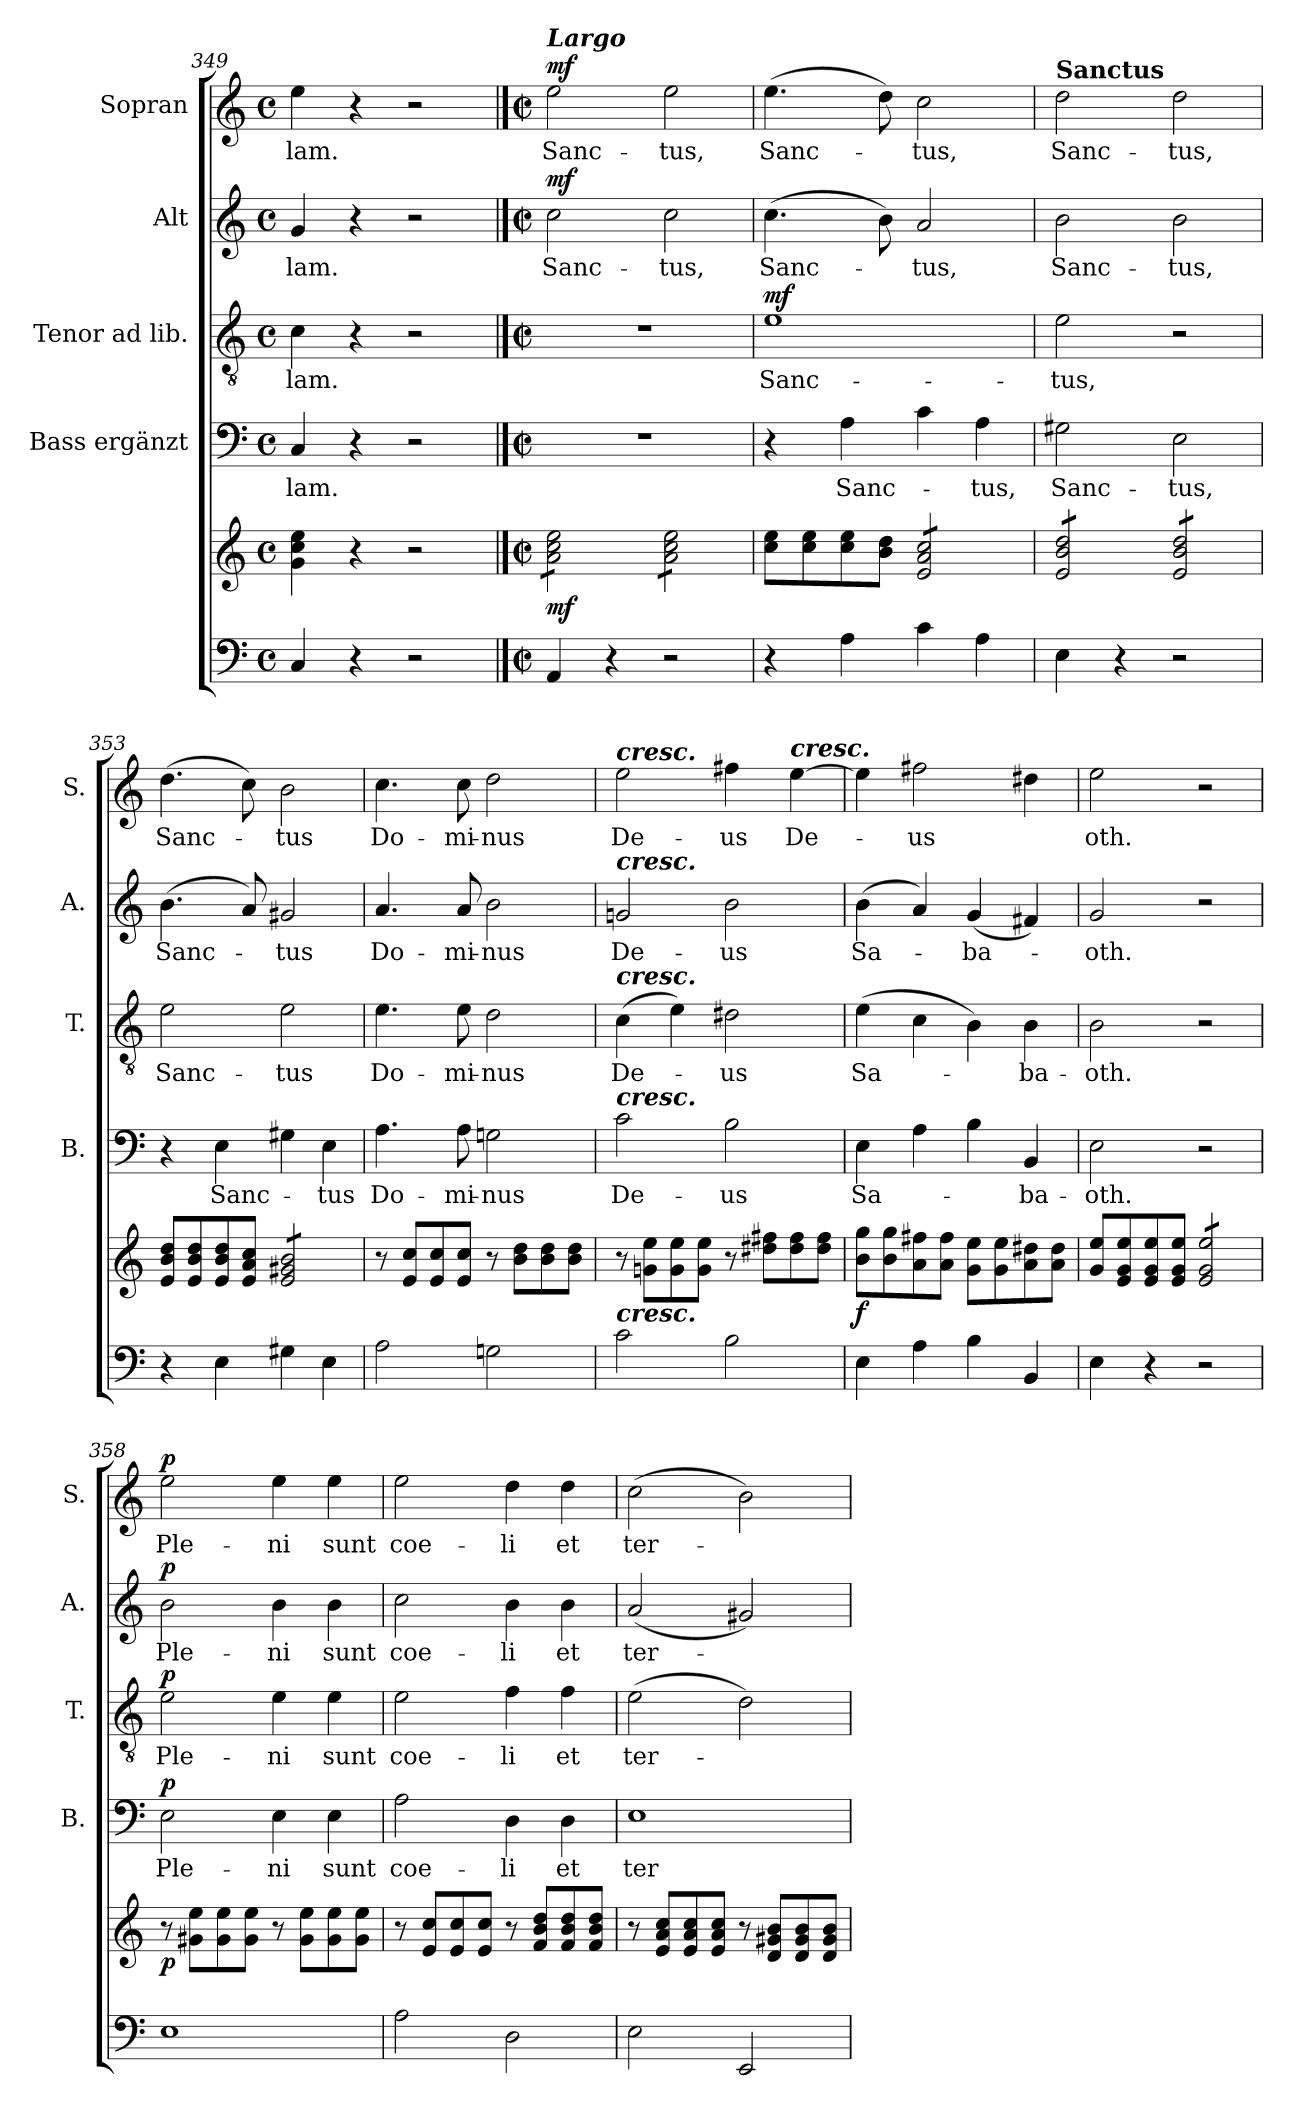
**kern	**kern	**dynam	**kern	**text	**dynam	**kern	**text	**dynam	**kern	**text	**dynam	**kern	**text	**dynam
*part5	*part5	*part5	*part4	*part4	*part4	*part3	*part3	*part3	*part2	*part2	*part2	*part1	*part1	*part1
*staff6	*staff5	*staff5/6	*staff4	*staff4	*staff4	*staff3	*staff3	*staff3	*staff2	*staff2	*staff2	*staff1	*staff1	*staff1
*	*	*	*I"Bass ergänzt	*	*	*I"Tenor ad lib.	*	*	*I"Alt	*	*	*I"Sopran	*	*
*	*	*	*I'B.	*	*	*I'T.	*	*	*I'A.	*	*	*I'S.	*	*
*clefF4	*clefG2	*	*clefF4	*	*	*clefGv2	*	*	*clefG2	*	*	*clefG2	*	*
*k[]	*k[]	*	*k[]	*	*	*k[]	*	*	*k[]	*	*	*k[]	*	*
*C:	*C:	*	*C:	*	*	*C:	*	*	*C:	*	*	*C:	*	*
*M4/4	*M4/4	*	*M4/4	*	*	*M4/4	*	*	*M4/4	*	*	*M4/4	*	*
*met(c)	*met(c)	*	*met(c)	*	*	*met(c)	*	*	*met(c)	*	*	*met(c)	*	*
=349	=349	=349	=349	=349	=349	=349	=349	=349	=349	=349	=349	=349	=349	=349
!	!	!	!	!LO:LY:b	!	!	!LO:LY:b	!	!	!LO:LY:b	!	!	!LO:LY:b	!
4C/	4g\ 4cc\ 4ee\	.	4C/	-lam.	.	4c\	-lam.	.	4g/	-lam.	.	4ee\	-lam.	.
4r	4r	.	4r	.	.	4r	.	.	4r	.	.	4r	.	.
2r	2r	.	2r	.	.	2r	.	.	2r	.	.	2r	.	.
!!LO:LB:g=z
==350	==350	==350	==350	==350	==350	==350	==350	==350	==350	==350	==350	==350	==350	==350
*M2/2	*M2/2	*	*M2/2	*	*	*M2/2	*	*	*M2/2	*	*	*M2/2	*	*
*met(c|)	*met(c|)	*	*met(c|)	*	*	*met(c|)	*	*	*met(c|)	*	*	*met(c|)	*	*
!	!	!	!	!	!	!	!	!	!	!	!	!LO:TX:a:Bi:t=Largo	!	!
!	!	!LO:DY:b	!	!	!	!	!	!	!	!LO:LY:b	!LO:DY:a	!	!LO:LY:b	!LO:DY:a
*	*tremolo	*	*	*	*	*	*	*	*	*	*	*	*	*
4AA/	8a\ 8cc\ 8ee\L	mf	1r	.	.	1r	.	.	2cc\	Sanc-	mf	2ee\	Sanc-	mf
.	8a\ 8cc\ 8ee\	.	.	.	.	.	.	.	.	.	.	.	.	.
4r	8a\ 8cc\ 8ee\	.	.	.	.	.	.	.	.	.	.	.	.	.
.	8a\ 8cc\ 8ee\J	.	.	.	.	.	.	.	.	.	.	.	.	.
!	!	!	!	!	!	!	!	!	!	!LO:LY:b	!	!	!LO:LY:b	!
2r	8a\ 8cc\ 8ee\L	.	.	.	.	.	.	.	2cc\	-tus,	.	2ee\	-tus,	.
.	8a\ 8cc\ 8ee\	.	.	.	.	.	.	.	.	.	.	.	.	.
.	8a\ 8cc\ 8ee\	.	.	.	.	.	.	.	.	.	.	.	.	.
.	8a\ 8cc\ 8ee\J	.	.	.	.	.	.	.	.	.	.	.	.	.
*	*Xtremolo	*	*	*	*	*	*	*	*	*	*	*	*	*
=351	=351	=351	=351	=351	=351	=351	=351	=351	=351	=351	=351	=351	=351	=351
!	!	!	!	!	!	!	!LO:LY:b	!LO:DY:a	!	!LO:LY:b	!	!	!LO:LY:b	!
4r	8cc\ 8ee\L	.	4r	.	.	1e	Sanc-	mf	(>4.cc\	Sanc-	.	(>4.ee\	Sanc-	.
.	8cc\ 8ee\	.	.	.	.	.	.	.	.	.	.	.	.	.
!	!	!	!	!LO:LY:b	!	!	!	!	!	!	!	!	!	!
4A\	8cc\ 8ee\	.	4A\	Sanc-	.	.	.	.	.	.	.	.	.	.
.	8b\ 8dd\J	.	.	.	.	.	.	.	8b\)	.	.	8dd\)	.	.
!	!	!	!	!	!	!	!	!	!	!LO:LY:b	!	!	!LO:LY:b	!
*	*tremolo	*	*	*	*	*	*	*	*	*	*	*	*	*
4c\	8e/ 8a/ 8cc/L	.	4c\	.	.	.	.	.	2a/	-tus,	.	2cc\	-tus,	.
.	8e/ 8a/ 8cc/	.	.	.	.	.	.	.	.	.	.	.	.	.
!	!	!	!	!LO:LY:b	!	!	!	!	!	!	!	!	!	!
4A\	8e/ 8a/ 8cc/	.	4A\	-tus,	.	.	.	.	.	.	.	.	.	.
.	8e/ 8a/ 8cc/J	.	.	.	.	.	.	.	.	.	.	.	.	.
=352	=352	=352	=352	=352	=352	=352	=352	=352	=352	=352	=352	=352	=352	=352
!	!	!	!	!	!	!	!	!	!	!	!	!LO:TX:a:B:t=Sanctus	!	!
!	!	!	!	!LO:LY:b	!	!	!LO:LY:b	!	!	!LO:LY:b	!	!	!LO:LY:b	!
4E\	8e/ 8b/ 8dd/L	.	2G#X\	Sanc-	.	2e\	-tus,	.	2b\	Sanc-	.	2dd\	Sanc-	.
.	8e/ 8b/ 8dd/	.	.	.	.	.	.	.	.	.	.	.	.	.
4r	8e/ 8b/ 8dd/	.	.	.	.	.	.	.	.	.	.	.	.	.
.	8e/ 8b/ 8dd/J	.	.	.	.	.	.	.	.	.	.	.	.	.
!	!	!	!	!LO:LY:b	!	!	!	!	!	!LO:LY:b	!	!	!LO:LY:b	!
2r	8e/ 8b/ 8dd/L	.	2E\	-tus,	.	2r	.	.	2b\	-tus,	.	2dd\	-tus,	.
.	8e/ 8b/ 8dd/	.	.	.	.	.	.	.	.	.	.	.	.	.
.	8e/ 8b/ 8dd/	.	.	.	.	.	.	.	.	.	.	.	.	.
.	8e/ 8b/ 8dd/J	.	.	.	.	.	.	.	.	.	.	.	.	.
*	*Xtremolo	*	*	*	*	*	*	*	*	*	*	*	*	*
=353	=353	=353	=353	=353	=353	=353	=353	=353	=353	=353	=353	=353	=353	=353
!	!	!	!	!	!	!	!LO:LY:b	!	!	!LO:LY:b	!	!	!LO:LY:b	!
4r	8e/ 8b/ 8dd/L	.	4r	.	.	2e\	Sanc-	.	(>4.b\	Sanc-	.	(>4.dd\	Sanc-	.
.	8e/ 8b/ 8dd/	.	.	.	.	.	.	.	.	.	.	.	.	.
!	!	!	!	!LO:LY:b	!	!	!	!	!	!	!	!	!	!
4E\	8e/ 8b/ 8dd/	.	4E\	Sanc-	.	.	.	.	.	.	.	.	.	.
.	8e/ 8a/ 8cc/J	.	.	.	.	.	.	.	8a/)	.	.	8cc\)	.	.
!	!	!	!	!	!	!	!LO:LY:b	!	!	!LO:LY:b	!	!	!LO:LY:b	!
*	*tremolo	*	*	*	*	*	*	*	*	*	*	*	*	*
4G#X\	8e/ 8g#X/ 8b/L	.	4G#X\	.	.	2e\	-tus	.	2g#X/	-tus	.	2b\	-tus	.
.	8e/ 8g#X/ 8b/	.	.	.	.	.	.	.	.	.	.	.	.	.
!	!	!	!	!LO:LY:b	!	!	!	!	!	!	!	!	!	!
4E\	8e/ 8g#X/ 8b/	.	4E\	-tus	.	.	.	.	.	.	.	.	.	.
.	8e/ 8g#X/ 8b/J	.	.	.	.	.	.	.	.	.	.	.	.	.
*	*Xtremolo	*	*	*	*	*	*	*	*	*	*	*	*	*
=354	=354	=354	=354	=354	=354	=354	=354	=354	=354	=354	=354	=354	=354	=354
!	!	!	!	!LO:LY:b	!	!	!LO:LY:b	!	!	!LO:LY:b	!	!	!LO:LY:b	!
2A\	8r	.	4.A\	Do-	.	4.e\	Do-	.	4.a/	Do-	.	4.cc\	Do-	.
.	8e/ 8cc/L	.	.	.	.	.	.	.	.	.	.	.	.	.
.	8e/ 8cc/	.	.	.	.	.	.	.	.	.	.	.	.	.
!	!	!	!	!LO:LY:b	!	!	!LO:LY:b	!	!	!LO:LY:b	!	!	!LO:LY:b	!
.	8e/ 8cc/J	.	8A\	-mi-	.	8e\	-mi-	.	8a/	-mi-	.	8cc\	-mi-	.
!	!	!	!	!LO:LY:b	!	!	!LO:LY:b	!	!	!LO:LY:b	!	!	!LO:LY:b	!
2Gn\	8r	.	2Gn\	-nus	.	2d\	-nus	.	2b\	-nus	.	2dd\	-nus	.
.	8b\ 8dd\L	.	.	.	.	.	.	.	.	.	.	.	.	.
.	8b\ 8dd\	.	.	.	.	.	.	.	.	.	.	.	.	.
.	8b\ 8dd\J	.	.	.	.	.	.	.	.	.	.	.	.	.
!!LO:PB:g=z
=355	=355	=355	=355	=355	=355	=355	=355	=355	=355	=355	=355	=355	=355	=355
!	!	!	!	!	!	!	!	!	!	!	!	!LO:TX:a:Bi:t=cresc.	!	!
!	!	!	!	!	!	!	!	!	!LO:TX:a:Bi:t=cresc.	!	!	!	!	!
!	!	!	!	!	!	!LO:TX:a:Bi:t=cresc.	!	!	!	!	!	!	!	!
!	!	!	!LO:TX:a:Bi:t=cresc.	!	!	!	!	!	!	!	!	!	!	!
!LO:TX:a:Bi:t=cresc.	!	!	!	!	!	!	!	!	!	!	!	!	!	!
!	!	!	!	!LO:LY:b	!	!	!LO:LY:b	!	!	!LO:LY:b	!	!	!LO:LY:b	!
2c\	8r	.	2c\	De-	.	(>4c\	De-	.	2gn/	De-	.	2ee\	De-	.
.	8gn\ 8ee\L	.	.	.	.	.	.	.	.	.	.	.	.	.
.	8g\ 8ee\	.	.	.	.	4e\)	.	.	.	.	.	.	.	.
.	8g\ 8ee\J	.	.	.	.	.	.	.	.	.	.	.	.	.
!	!	!	!	!LO:LY:b	!	!	!LO:LY:b	!	!	!LO:LY:b	!	!	!LO:LY:b	!
2B\	8r	.	2B\	-us	.	2d#X\	-us	.	2b\	-us	.	4ff#X\	-us	.
.	8dd#X\ 8ff#X\L	.	.	.	.	.	.	.	.	.	.	.	.	.
!	!	!	!	!	!	!	!	!	!	!	!	!LO:TX:a:Bi:t=cresc.	!	!
!	!	!	!	!	!	!	!	!	!	!	!	!	!LO:LY:b	!
.	8dd#\ 8ff#\	.	.	.	.	.	.	.	.	.	.	[4ee\	De-	.
.	8dd#\ 8ff#\J	.	.	.	.	.	.	.	.	.	.	.	.	.
=356	=356	=356	=356	=356	=356	=356	=356	=356	=356	=356	=356	=356	=356	=356
!	!	!LO:DY:b	!	!LO:LY:b	!	!	!LO:LY:b	!	!	!LO:LY:b	!	!	!	!
4E\	8b\ 8gg\L	f	4E\	Sa-	.	(>4e\	Sa-	.	(>4b\	Sa-	.	4ee\]	.	.
.	8b\ 8gg\	.	.	.	.	.	.	.	.	.	.	.	.	.
!	!	!	!	!	!	!	!	!	!	!	!	!	!LO:LY:b	!
4A\	8a\ 8ff#X\	.	4A\	.	.	4c\	.	.	4a/)	.	.	2ff#X\	-us	.
.	8a\ 8ff#\J	.	.	.	.	.	.	.	.	.	.	.	.	.
!	!	!	!	!	!	!	!	!	!	!LO:LY:b	!	!	!	!
4B\	8g\ 8ee\L	.	4B\	.	.	4B\)	.	.	(<4g/	-ba-	.	.	.	.
.	8g\ 8ee\	.	.	.	.	.	.	.	.	.	.	.	.	.
!	!	!	!	!LO:LY:b	!	!	!LO:LY:b	!	!	!	!	!	!	!
4BB/	8a\ 8dd#X\	.	4BB/	-ba-	.	4B\	-ba-	.	4f#X/)	.	.	4dd#X\	.	.
.	8a\ 8dd#\J	.	.	.	.	.	.	.	.	.	.	.	.	.
=357	=357	=357	=357	=357	=357	=357	=357	=357	=357	=357	=357	=357	=357	=357
!	!	!	!	!LO:LY:b	!	!	!LO:LY:b	!	!	!LO:LY:b	!	!	!LO:LY:b	!
4E\	8g/ 8ee/L	.	2E\	-oth.	.	2B\	-oth.	.	2g/	-oth.	.	2ee\	oth.	.
.	8e/ 8g/ 8ee/	.	.	.	.	.	.	.	.	.	.	.	.	.
4r	8e/ 8g/ 8ee/	.	.	.	.	.	.	.	.	.	.	.	.	.
.	8e/ 8g/ 8ee/J	.	.	.	.	.	.	.	.	.	.	.	.	.
*	*tremolo	*	*	*	*	*	*	*	*	*	*	*	*	*
2r	8e/ 8g/ 8ee/L	.	2r	.	.	2r	.	.	2r	.	.	2r	.	.
.	8e/ 8g/ 8ee/	.	.	.	.	.	.	.	.	.	.	.	.	.
.	8e/ 8g/ 8ee/	.	.	.	.	.	.	.	.	.	.	.	.	.
.	8e/ 8g/ 8ee/J	.	.	.	.	.	.	.	.	.	.	.	.	.
*	*Xtremolo	*	*	*	*	*	*	*	*	*	*	*	*	*
=358	=358	=358	=358	=358	=358	=358	=358	=358	=358	=358	=358	=358	=358	=358
!	!	!LO:DY:b	!	!LO:LY:b	!LO:DY:a	!	!LO:LY:b	!LO:DY:a	!	!LO:LY:b	!LO:DY:a	!	!LO:LY:b	!LO:DY:a
1E	8r	p	2E\	Ple-	p	2e\	Ple-	p	2b\	Ple-	p	2ee\	Ple-	p
.	8g#X\ 8ee\L	.	.	.	.	.	.	.	.	.	.	.	.	.
.	8g#\ 8ee\	.	.	.	.	.	.	.	.	.	.	.	.	.
.	8g#\ 8ee\J	.	.	.	.	.	.	.	.	.	.	.	.	.
!	!	!	!	!LO:LY:b	!	!	!LO:LY:b	!	!	!LO:LY:b	!	!	!LO:LY:b	!
.	8r	.	4E\	-ni	.	4e\	-ni	.	4b\	-ni	.	4ee\	-ni	.
.	8g#\ 8ee\L	.	.	.	.	.	.	.	.	.	.	.	.	.
!	!	!	!	!LO:LY:b	!	!	!LO:LY:b	!	!	!LO:LY:b	!	!	!LO:LY:b	!
.	8g#\ 8ee\	.	4E\	sunt	.	4e\	sunt	.	4b\	sunt	.	4ee\	sunt	.
.	8g#\ 8ee\J	.	.	.	.	.	.	.	.	.	.	.	.	.
=359	=359	=359	=359	=359	=359	=359	=359	=359	=359	=359	=359	=359	=359	=359
!	!	!	!	!LO:LY:b	!	!	!LO:LY:b	!	!	!LO:LY:b	!	!	!LO:LY:b	!
2A\	8r	.	2A\	coe-	.	2e\	coe-	.	2cc\	coe-	.	2ee\	coe-	.
.	8e/ 8cc/L	.	.	.	.	.	.	.	.	.	.	.	.	.
.	8e/ 8cc/	.	.	.	.	.	.	.	.	.	.	.	.	.
.	8e/ 8cc/J	.	.	.	.	.	.	.	.	.	.	.	.	.
!	!	!	!	!LO:LY:b	!	!	!LO:LY:b	!	!	!LO:LY:b	!	!	!LO:LY:b	!
2D\	8r	.	4D\	-li	.	4f\	-li	.	4b\	-li	.	4dd\	-li	.
.	8f/ 8b/ 8dd/L	.	.	.	.	.	.	.	.	.	.	.	.	.
!	!	!	!	!LO:LY:b	!	!	!LO:LY:b	!	!	!LO:LY:b	!	!	!LO:LY:b	!
.	8f/ 8b/ 8dd/	.	4D\	et	.	4f\	et	.	4b\	et	.	4dd\	et	.
.	8f/ 8b/ 8dd/J	.	.	.	.	.	.	.	.	.	.	.	.	.
!!LO:LB:g=z
=360	=360	=360	=360	=360	=360	=360	=360	=360	=360	=360	=360	=360	=360	=360
!	!	!	!	!LO:LY:b	!	!	!LO:LY:b	!	!	!LO:LY:b	!	!	!LO:LY:b	!
2E\	8r	.	1E	ter-	.	(>2e\	ter-	.	(<2a/	ter-	.	(>2cc\	ter-	.
.	8e/ 8a/ 8cc/L	.	.	.	.	.	.	.	.	.	.	.	.	.
.	8e/ 8a/ 8cc/	.	.	.	.	.	.	.	.	.	.	.	.	.
.	8e/ 8a/ 8cc/J	.	.	.	.	.	.	.	.	.	.	.	.	.
2EE/	8r	.	.	.	.	2d\)	.	.	2g#X/)	.	.	2b\)	.	.
.	8d/ 8g#X/ 8b/L	.	.	.	.	.	.	.	.	.	.	.	.	.
.	8d/ 8g#/ 8b/	.	.	.	.	.	.	.	.	.	.	.	.	.
.	8d/ 8g#/ 8b/J	.	.	.	.	.	.	.	.	.	.	.	.	.
=	=	=	=	=	=	=	=	=	=	=	=	=	=	=
*-	*-	*-	*-	*-	*-	*-	*-	*-	*-	*-	*-	*-	*-	*-
